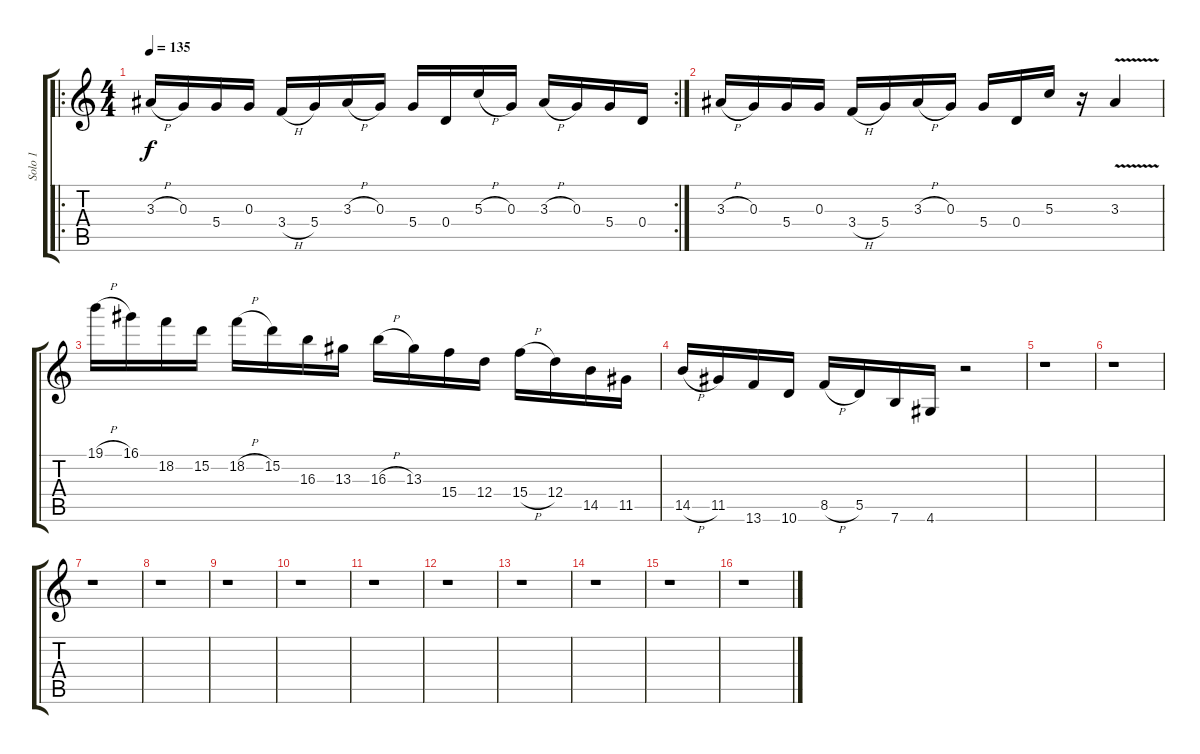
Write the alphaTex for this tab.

\track ("Solo 1" "Solo 1") {instrument overdrivenguitar}
\staff {score tabs}
\tuning (E4 B3 G3 D3 A2 E2) {hide}
\ro
\rc 2
\ts (4 4)
\tempo 135
\clef g2
\ks c
3.3{h}.16{dy f instrument overdrivenguitar} 0.3.16 5.4.16 0.3.16 3.4{h}.16 5.4.16 3.3{h}.16 0.3.16 5.4.16 0.4.16 5.3{h}.16 0.3.16 3.3{h}.16 0.3.16 5.4.16 0.4.16 |
3.3{h}.16 0.3.16 5.4.16 0.3.16 3.4{h}.16 5.4.16 3.3{h}.16 0.3.16 5.4.16 0.4.16 5.3.16 r.16 3.3{v}.4 |
19.1{h}.16 16.1.16 18.2.16 15.2.16 18.2{h}.16 15.2.16 16.3.16 13.3.16 16.3{h}.16 13.3.16 15.4.16 12.4.16 15.4{h}.16 12.4.16 14.5.16 11.5.16 |
14.5{h}.16 11.5.16 13.6.16 10.6.16 8.5{h}.16 5.5.16 7.6.16 4.6.16 r.2 |
r.1 |
r.1 |
r.1 |
r.1 |
r.1 |
r.1 |
r.1 |
r.1 |
r.1 |
r.1 |
r.1 |
r.1
